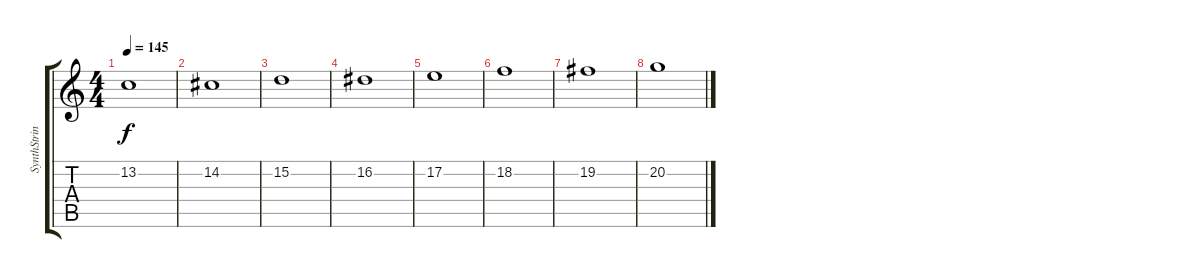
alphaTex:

\track ("SynthStrings 2" "SynthStrin") {instrument synthstrings2}
\staff {score tabs}
\tuning (E4 B3 G3 D3 A2 E2) {hide}
\ts (4 4)
\tempo 145
\clef g2
\ks c
13.2.1{dy f} |
14.2.1 |
15.2.1 |
16.2.1 |
17.2.1 |
18.2.1 |
19.2.1 |
20.2.1
